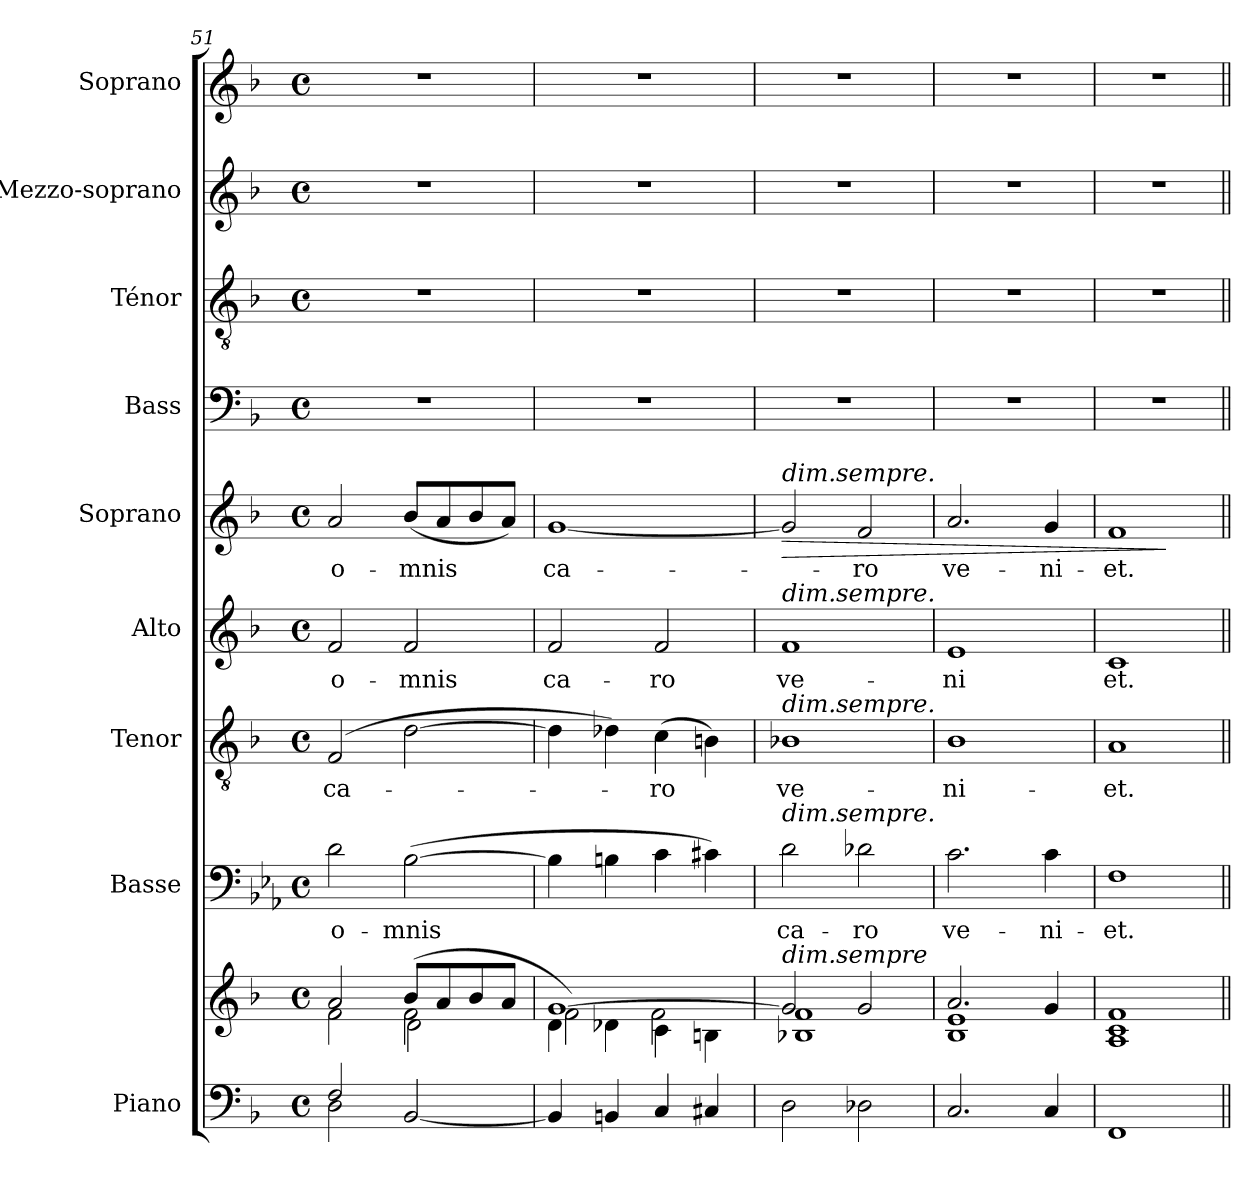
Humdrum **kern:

**kern	**kern	**kern	**text	**kern	**text	**kern	**text	**kern	**text	**dynam	**kern	**kern	**kern	**kern
*part9	*part9	*part8	*part8	*part7	*part7	*part6	*part6	*part5	*part5	*part5	*part4	*part3	*part2	*part1
*staff10	*staff9	*staff8	*staff8	*staff7	*staff7	*staff6	*staff6	*staff5	*staff5	*staff5	*staff4	*staff3	*staff2	*staff1
*I"Piano	*	*I"Basse	*	*I"Tenor	*	*I"Alto	*	*I"Soprano	*	*	*I"Bass	*I"Ténor	*I"Mezzo-soprano	*I"Soprano
*I'Pno	*	*I'B.	*	*I'T.	*	*I'A.	*	*I'S.	*	*	*I'B.	*I'T.	*I'M.	*I'S.
*clefF4	*clefG2	*clefF4	*	*clefGv2	*	*clefG2	*	*clefG2	*	*	*clefF4	*clefGv2	*clefG2	*clefG2
*	*	*ITrd8c14	*	*	*	*	*	*	*	*	*	*	*	*
*k[b-]	*k[b-]	*k[b-e-a-]	*	*k[b-]	*	*k[b-]	*	*k[b-]	*	*	*k[b-]	*k[b-]	*k[b-]	*k[b-]
*M4/4	*M4/4	*M4/4	*	*M4/4	*	*M4/4	*	*M4/4	*	*	*M4/4	*M4/4	*M4/4	*M4/4
*met(c)	*met(c)	*met(c)	*	*met(c)	*	*met(c)	*	*met(c)	*	*	*met(c)	*met(c)	*met(c)	*met(c)
=51	=51	=51	=51	=51	=51	=51	=51	=51	=51	=51	=51	=51	=51	=51
*^	*^	*	*	*	*	*	*	*	*	*	*	*	*	*
*	*	*	*^	*	*	*	*	*	*	*	*	*	*	*	*	*
!	!	!	!	!	!	!LO:LY:b	!	!LO:LY:b	!	!LO:LY:b	!	!LO:LY:b	!	!	!	!	!
2F/	2D\	2a/	2f\	2ryy	2Di\	o-	(2F/	ca-	2f/	o-	2a/	o-	.	1r	1r	1r	1r
!	!	!	!	!	!	!LO:LY:b	!	!	!	!LO:LY:b	!	!LO:LY:b	!	!	!	!	!
[2BB-/	2ryy	8b-/L	2f\	(2d\	([2BB-i\	-mnis	[2d\	.	2f/	-mnis	(8b-/L	-mnis	.	.	.	.	.
.	.	8a/	.	.	.	.	.	.	.	.	8a/	.	.	.	.	.	.
.	.	8b-/	.	.	.	.	.	.	.	.	8b-/	.	.	.	.	.	.
.	.	8a/J	.	.	.	.	.	.	.	.	8a/J)	.	.	.	.	.	.
*v	*v	*	*	*	*	*	*	*	*	*	*	*	*	*	*	*	*
=52	=52	=52	=52	=52	=52	=52	=52	=52	=52	=52	=52	=52	=52	=52	=52	=52
!	!	!	!	!	!	!	!	!	!LO:LY:b	!	!LO:LY:b	!	!	!	!	!
4BB-/]	[1g	4d\	2f\)	4BB-i\]	.	4d\]	.	2f/	ca-	[1g	ca-	.	1r	1r	1r	1r
4BBn/	.	4d-X\	.	4BBni\	.	4d-X\)	.	.	.	.	.	.	.	.	.	.
!	!	!	!	!	!	!	!LO:LY:b	!	!LO:LY:b	!	!	!	!	!	!	!
4C/	.	4c\	2f\	4Ci\	.	(4c\	-ro	2f/	-ro	.	.	.	.	.	.	.
4C#X/	.	4Bn\	.	4C#Xi\)	.	4Bn\)	.	.	.	.	.	.	.	.	.	.
*	*	*v	*v	*	*	*	*	*	*	*	*	*	*	*	*	*
=53	=53	=53	=53	=53	=53	=53	=53	=53	=53	=53	=53	=53	=53	=53	=53
!	!	!	!	!	!	!	!	!	!LO:TX:a:i:t=dim.sempre.	!	!	!	!	!	!
!	!	!	!	!	!	!	!LO:TX:a:i:t=dim.sempre.	!	!	!	!	!	!	!	!
!	!	!	!	!	!LO:TX:a:i:t=dim.sempre.	!	!	!	!	!	!	!	!	!	!
!	!	!	!LO:TX:a:i:t=dim.sempre.	!	!	!	!	!	!	!	!	!	!	!	!
!	!LO:TX:a:i:t=dim.sempre	!	!	!	!	!	!	!	!	!	!	!	!	!	!
!	!	!	!	!LO:LY:b	!	!LO:LY:b	!	!LO:LY:b	!	!	!LO:HP:b	!	!	!	!
2D\	2g/]	1B-X 1f	2Di\	ca-	1B-X	ve-	1f	ve-	2g/]	.	>	1r	1r	1r	1r
!	!	!	!	!LO:LY:b	!	!	!	!	!	!LO:LY:b	!	!	!	!	!
2D-X\	2g/	.	2D-Xi\	-ro	.	.	.	.	2f/	-ro	.	.	.	.	.
=54	=54	=54	=54	=54	=54	=54	=54	=54	=54	=54	=54	=54	=54	=54	=54
!	!	!	!	!LO:LY:b	!	!LO:LY:b	!	!LO:LY:b	!	!LO:LY:b	!	!	!	!	!
2.C/	2.a/	1B- 1e	2.Ci\	ve-	1B-	-ni-	1e	-ni	2.a/	ve-	.	1r	1r	1r	1r
!	!	!	!	!LO:LY:b	!	!	!	!	!	!LO:LY:b	!	!	!	!	!
4C/	4g/	.	4Ci\	-ni-	.	.	.	.	4g/	-ni-	.	.	.	.	.
=55	=55	=55	=55	=55	=55	=55	=55	=55	=55	=55	=55	=55	=55	=55	=55
!	!	!	!	!LO:LY:b	!	!LO:LY:b	!	!LO:LY:b	!	!LO:LY:b	!	!	!	!	!
1FF	1f	1A 1c	1FFi	-et.	1A	-et.	1c	et.	1f	-et.	.	1r	1r	1r	1r
*	*v	*v	*	*	*	*	*	*	*	*	*	*	*	*	*
.	.	.	.	.	.	.	.	.	.	]	.	.	.	.
=||	=||	=||	=||	=||	=||	=||	=||	=||	=||	=||	=||	=||	=||	=||
*-	*-	*-	*-	*-	*-	*-	*-	*-	*-	*-	*-	*-	*-	*-
